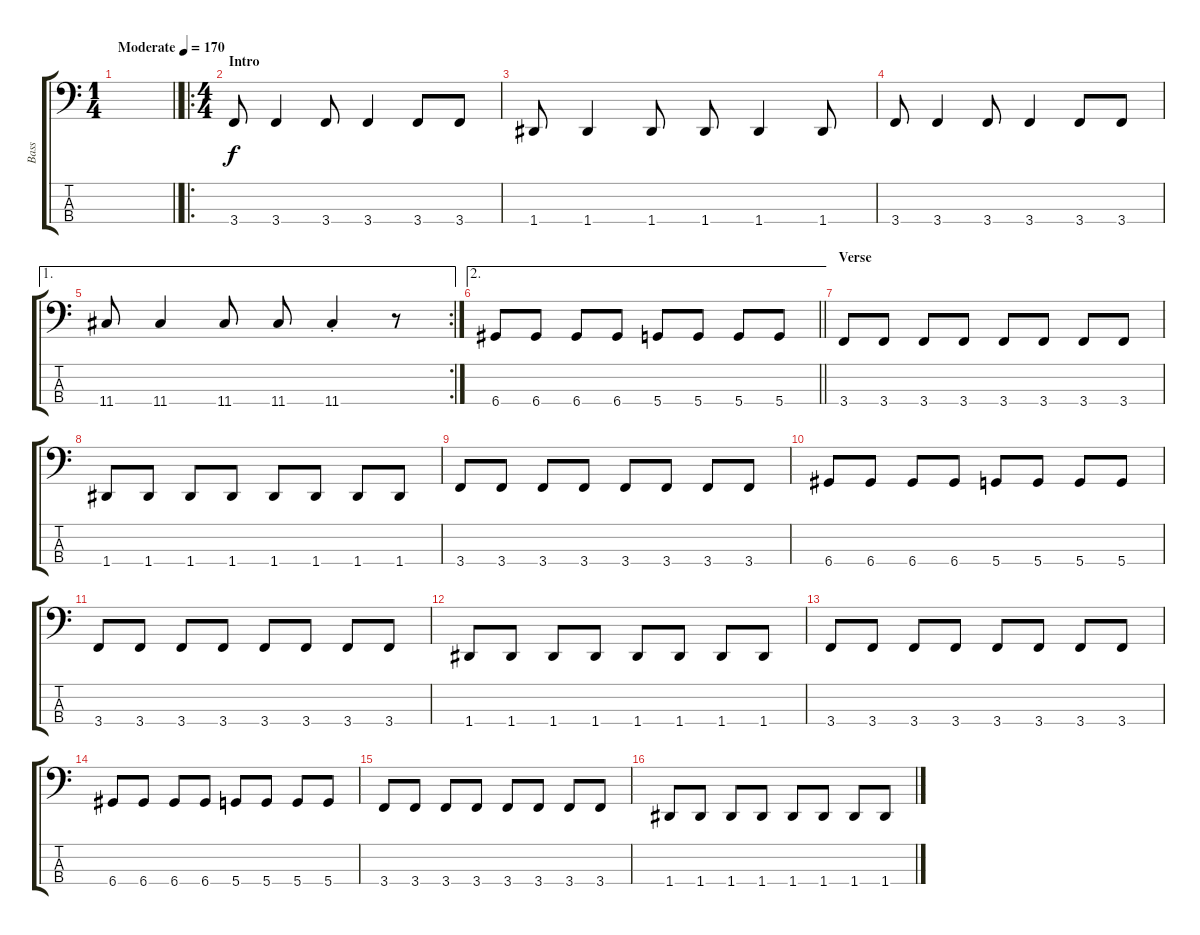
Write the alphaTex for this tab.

\track ("Bass" "Bass") {instrument electricbasspick}
\staff {score tabs}
\tuning (G2 D2 A1 D1) {hide}
\ts (1 4)
\tempo (170 "Moderate")
\clef f4
\barLineRight lightlight
\ks c
|
\ro
\ts (4 4)
\section ("" "Intro")
3.4.8 3.4.4 3.4.8 3.4.4 3.4.8 3.4.8 |
1.4.8 1.4.4 1.4.8 1.4.8 1.4.4 1.4.8 |
3.4.8 3.4.4 3.4.8 3.4.4 3.4.8 3.4.8 |
\ae 1
\rc 2
11.4.8 11.4.4 11.4.8 11.4.8 11.4{st}.4 r.8 |
\ae 2
\barLineRight lightlight
6.4.8 6.4.8 6.4.8 6.4.8 5.4.8 5.4.8 5.4.8 5.4.8 |
\section ("" "Verse")
3.4.8 3.4.8 3.4.8 3.4.8 3.4.8 3.4.8 3.4.8 3.4.8 |
1.4.8 1.4.8 1.4.8 1.4.8 1.4.8 1.4.8 1.4.8 1.4.8 |
3.4.8 3.4.8 3.4.8 3.4.8 3.4.8 3.4.8 3.4.8 3.4.8 |
6.4.8 6.4.8 6.4.8 6.4.8 5.4.8 5.4.8 5.4.8 5.4.8 |
3.4.8 3.4.8 3.4.8 3.4.8 3.4.8 3.4.8 3.4.8 3.4.8 |
1.4.8 1.4.8 1.4.8 1.4.8 1.4.8 1.4.8 1.4.8 1.4.8 |
3.4.8 3.4.8 3.4.8 3.4.8 3.4.8 3.4.8 3.4.8 3.4.8 |
6.4.8 6.4.8 6.4.8 6.4.8 5.4.8 5.4.8 5.4.8 5.4.8 |
3.4.8 3.4.8 3.4.8 3.4.8 3.4.8 3.4.8 3.4.8 3.4.8 |
1.4.8 1.4.8 1.4.8 1.4.8 1.4.8 1.4.8 1.4.8 1.4.8
